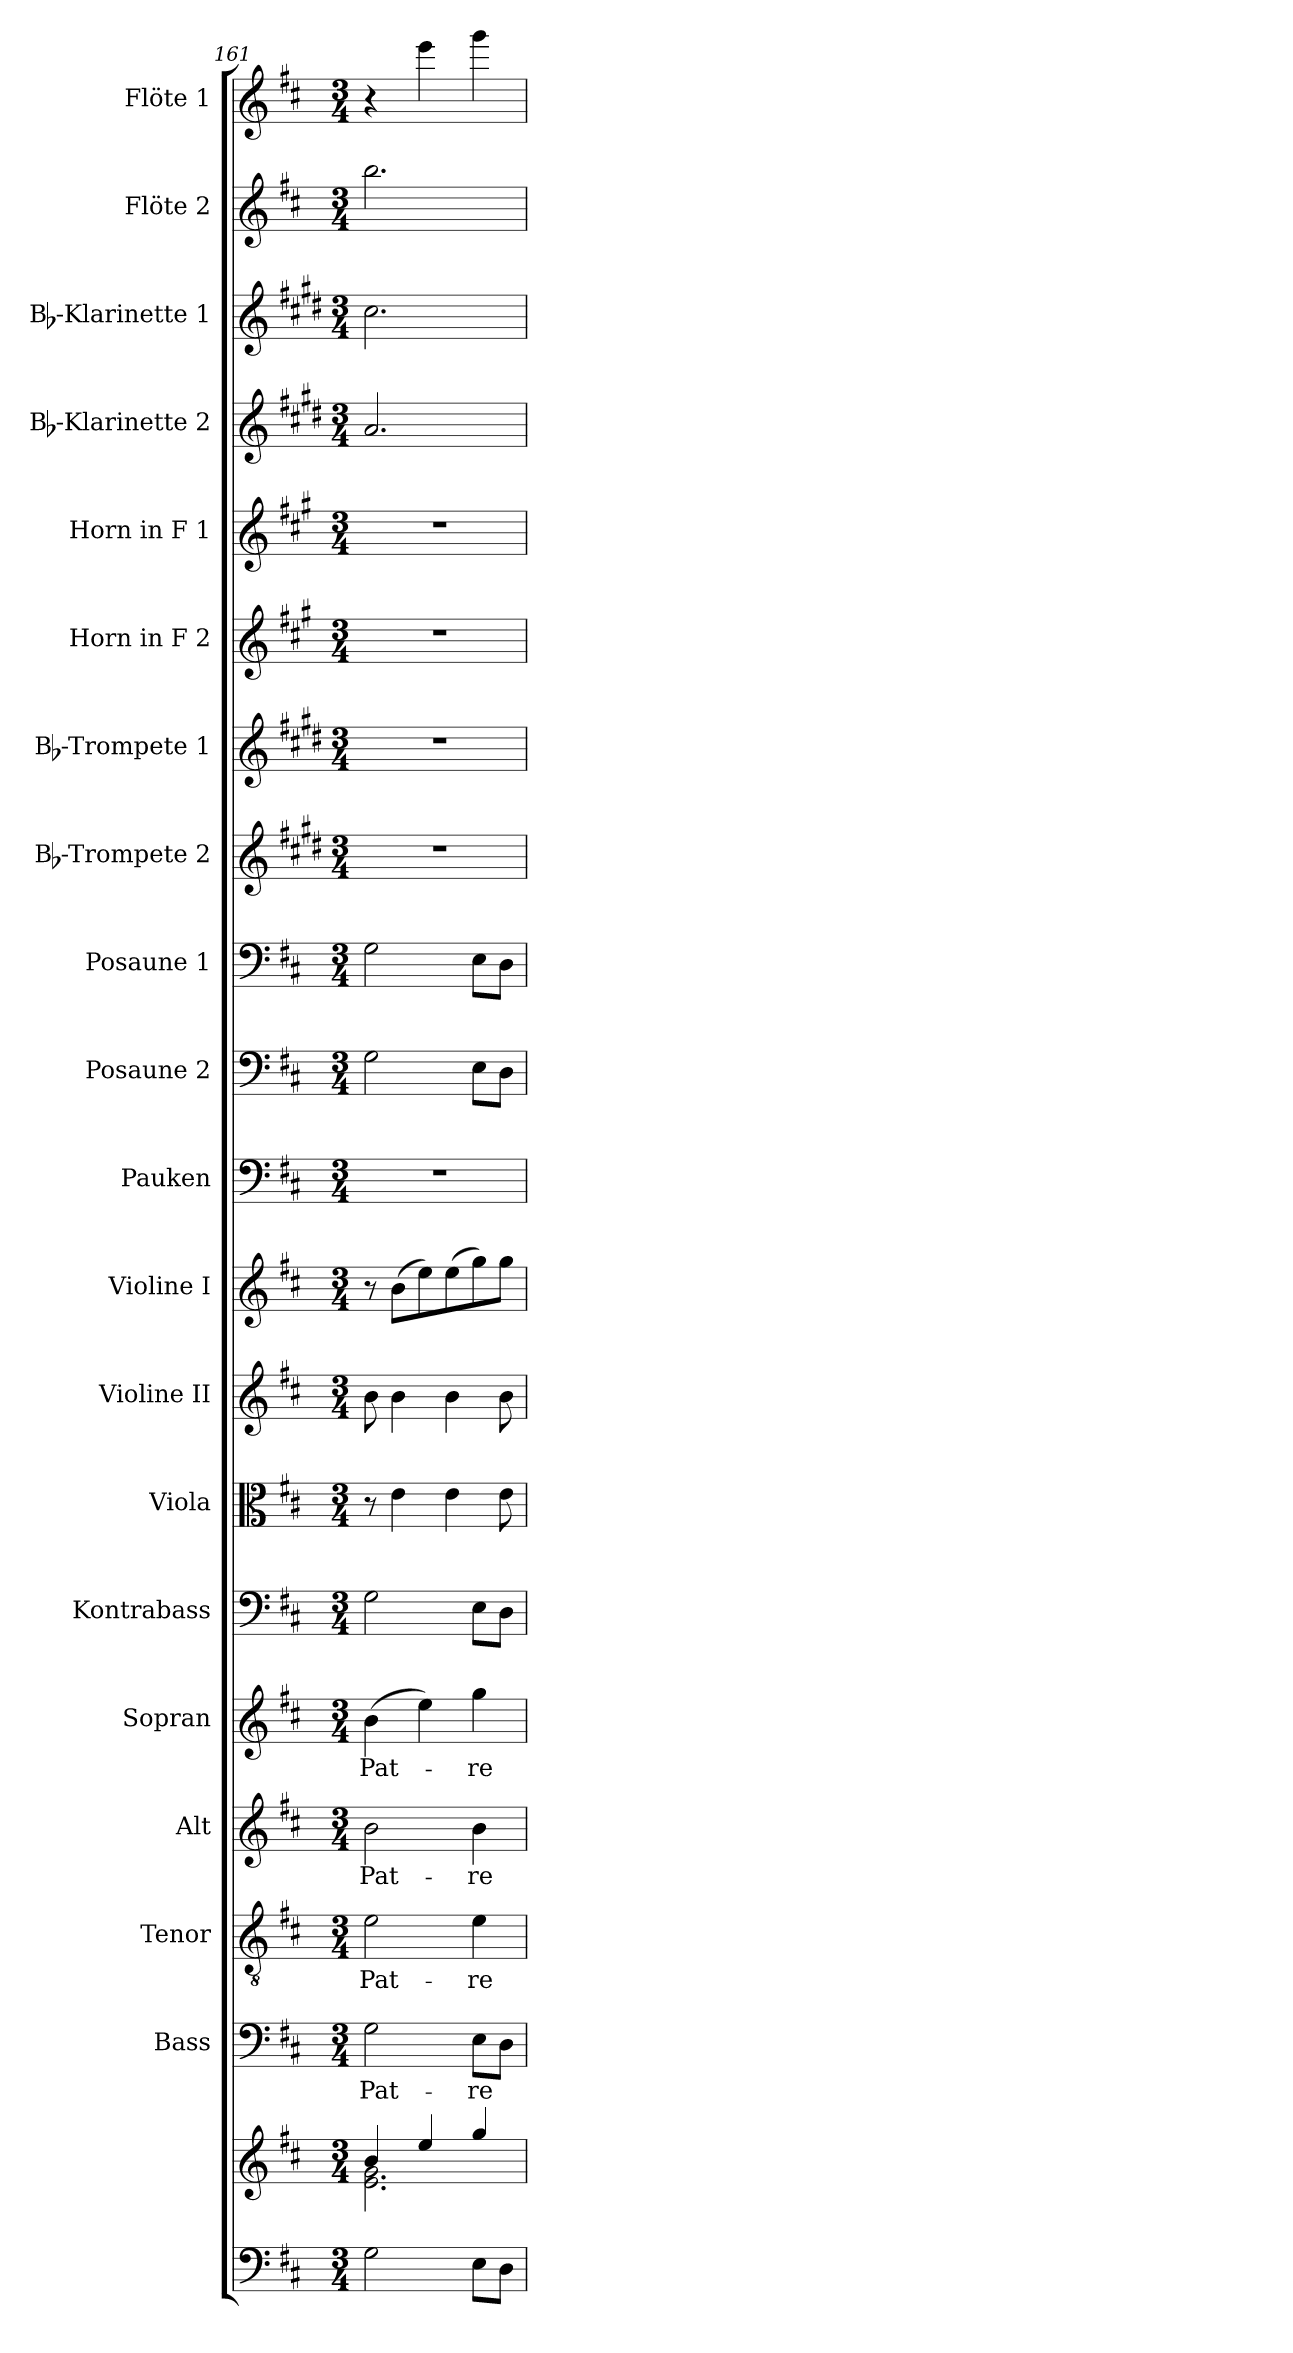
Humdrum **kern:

**kern	**kern	**kern	**text	**kern	**text	**kern	**text	**kern	**text	**kern	**kern	**kern	**kern	**kern	**kern	**kern	**kern	**kern	**kern	**kern	**kern	**kern	**kern	**kern
*part20	*part20	*part19	*part19	*part18	*part18	*part17	*part17	*part16	*part16	*part15	*part14	*part13	*part12	*part11	*part10	*part9	*part8	*part7	*part6	*part5	*part4	*part3	*part2	*part1
*staff21	*staff20	*staff19	*staff19	*staff18	*staff18	*staff17	*staff17	*staff16	*staff16	*staff15	*staff14	*staff13	*staff12	*staff11	*staff10	*staff9	*staff8	*staff7	*staff6	*staff5	*staff4	*staff3	*staff2	*staff1
*	*	*I"Bass	*	*I"Tenor	*	*I"Alt	*	*I"Sopran	*	*I"Kontrabass	*I"Viola	*I"Violine II	*I"Violine I	*I"Pauken	*I"Posaune 2	*I"Posaune 1	*I"Bb-Trompete 2	*I"Bb-Trompete 1	*I"Horn in F 2	*I"Horn in F 1	*I"Bb-Klarinette 2	*I"Bb-Klarinette 1	*I"Flöte 2	*I"Flöte 1
*	*	*I'B.	*	*I'T.	*	*I'A.	*	*I'S.	*	*I'Kb.	*I'Vla.	*I'Vl. II	*I'Vl. I	*I'Pk.	*I'Pos. 2	*I'Pos. 1	*I'Bb Trp. 2	*I'Bb Trp. 1	*	*	*I'Bb Kl. 2	*I'Bb Kl. 1	*I'Fl. 2	*I'Fl. 1
*clefF4	*clefG2	*clefF4	*	*clefGv2	*	*clefG2	*	*clefG2	*	*clefF4	*clefC3	*clefG2	*clefG2	*clefF4	*clefF4	*clefF4	*clefG2	*clefG2	*clefG2	*clefG2	*clefG2	*clefG2	*clefG2	*clefG2
*	*	*	*	*	*	*	*	*	*	*ITrd7c12	*	*	*	*	*	*	*ITrd1c2	*ITrd1c2	*ITrd4c7	*ITrd4c7	*ITrd1c2	*ITrd1c2	*	*
*k[f#c#]	*k[f#c#]	*k[f#c#]	*	*k[f#c#]	*	*k[f#c#]	*	*k[f#c#]	*	*k[f#c#]	*k[f#c#]	*k[f#c#]	*k[f#c#]	*k[f#c#]	*k[f#c#]	*k[f#c#]	*k[f#c#]	*k[f#c#]	*k[f#c#]	*k[f#c#]	*k[f#c#]	*k[f#c#]	*k[f#c#]	*k[f#c#]
*D:	*D:	*D:	*	*D:	*	*D:	*	*D:	*	*D:	*D:	*D:	*D:	*D:	*D:	*D:	*D:	*D:	*D:	*D:	*D:	*D:	*D:	*D:
*M3/4	*M3/4	*M3/4	*	*M3/4	*	*M3/4	*	*M3/4	*	*M3/4	*M3/4	*M3/4	*M3/4	*M3/4	*M3/4	*M3/4	*M3/4	*M3/4	*M3/4	*M3/4	*M3/4	*M3/4	*M3/4	*M3/4
=161	=161	=161	=161	=161	=161	=161	=161	=161	=161	=161	=161	=161	=161	=161	=161	=161	=161	=161	=161	=161	=161	=161	=161	=161
*	*^	*	*	*	*	*	*	*	*	*	*	*	*	*	*	*	*	*	*	*	*	*	*	*
!	!	!	!	!LO:LY:b	!	!LO:LY:b	!	!LO:LY:b	!	!LO:LY:b	!	!	!	!	!	!	!	!	!	!	!	!	!	!	!
2G\	4b/	2.e\ 2.g\	2G\	Pat-	2e\	Pat-	2b\	Pat-	(>4b\	Pat-	2GG\	8r	8b\	8r	2.r	2G\	2G\	2.r	2.r	2.r	2.r	2.g/	2.b\	2.bb\	4r
.	.	.	.	.	.	.	.	.	.	.	.	4e\	4b\	(>8b\L	.	.	.	.	.	.	.	.	.	.	.
.	4ee/	.	.	.	.	.	.	.	4ee\)	.	.	.	.	8ee\)	.	.	.	.	.	.	.	.	.	.	4eee\
.	.	.	.	.	.	.	.	.	.	.	.	4e\	4b\	(>8ee\	.	.	.	.	.	.	.	.	.	.	.
!	!	!	!	!LO:LY:b	!	!LO:LY:b	!	!LO:LY:b	!	!LO:LY:b	!	!	!	!	!	!	!	!	!	!	!	!	!	!	!
8E\L	4gg/	.	8E\L	-re	4e\	-re	4b\	-re	4gg\	-re	8EE\L	.	.	8gg\)	.	8E\L	8E\L	.	.	.	.	.	.	.	4ggg\
8D\J	.	.	8D\J	.	.	.	.	.	.	.	8DD\J	8e\	8b\	8gg\J	.	8D\J	8D\J	.	.	.	.	.	.	.	.
*	*v	*v	*	*	*	*	*	*	*	*	*	*	*	*	*	*	*	*	*	*	*	*	*	*	*
=	=	=	=	=	=	=	=	=	=	=	=	=	=	=	=	=	=	=	=	=	=	=	=	=
*-	*-	*-	*-	*-	*-	*-	*-	*-	*-	*-	*-	*-	*-	*-	*-	*-	*-	*-	*-	*-	*-	*-	*-	*-
